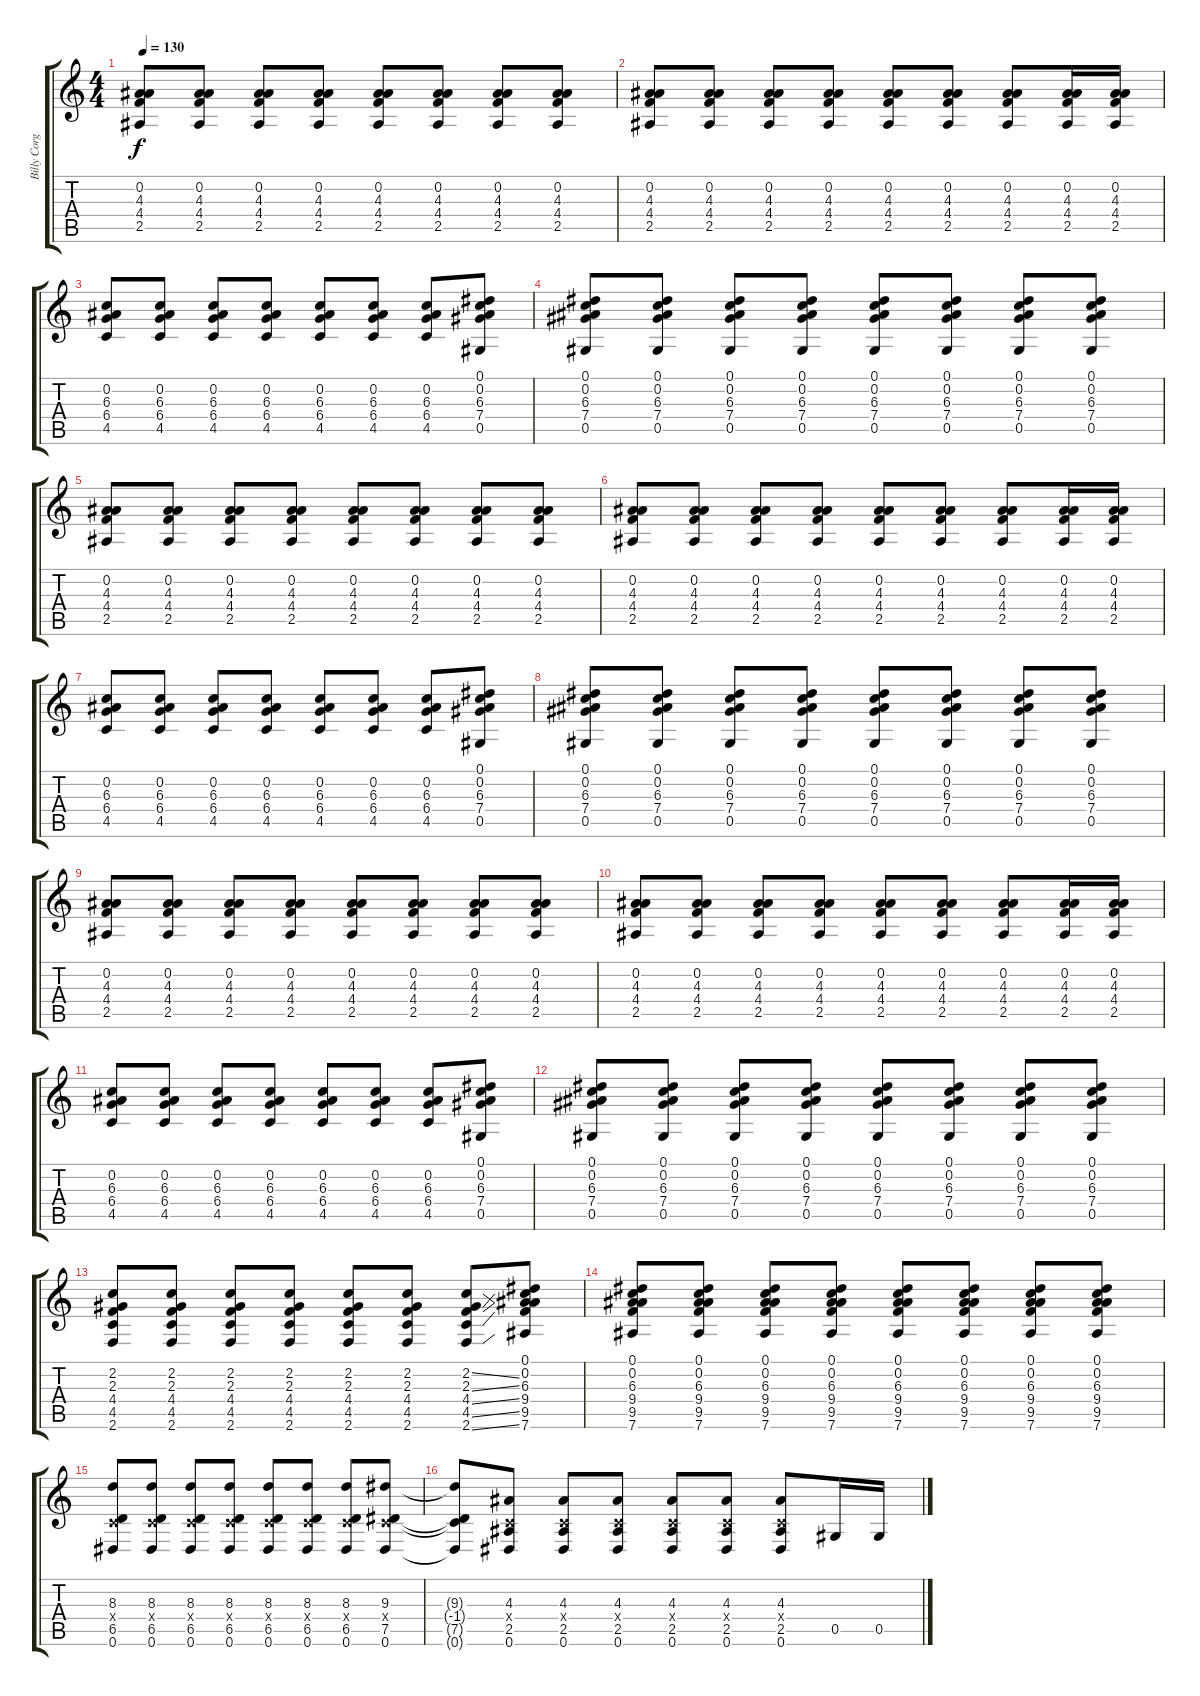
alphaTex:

\track ("Billy Corgan" "Billy Corg") {instrument distortionguitar}
\staff {score tabs}
\tuning (Eb4 Bb3 Gb3 Db3 Ab2 Eb2) {hide}
\ts (4 4)
\tempo 130
\clef g2
\ks c
(0.2 4.3 4.4 2.5).8{dy f} (0.2 4.3 4.4 2.5).8 (0.2 4.3 4.4 2.5).8 (0.2 4.3 4.4 2.5).8 (0.2 4.3 4.4 2.5).8 (0.2 4.3 4.4 2.5).8 (0.2 4.3 4.4 2.5).8 (0.2 4.3 4.4 2.5).8 |
(0.2 4.3 4.4 2.5).8 (0.2 4.3 4.4 2.5).8 (0.2 4.3 4.4 2.5).8 (0.2 4.3 4.4 2.5).8 (0.2 4.3 4.4 2.5).8 (0.2 4.3 4.4 2.5).8 (0.2 4.3 4.4 2.5).8 (0.2 4.3 4.4 2.5).16 (0.2 4.3 4.4 2.5).16 |
(0.2 6.3 6.4 4.5).8 (0.2 6.3 6.4 4.5).8 (0.2 6.3 6.4 4.5).8 (0.2 6.3 6.4 4.5).8 (0.2 6.3 6.4 4.5).8 (0.2 6.3 6.4 4.5).8 (0.2 6.3 6.4 4.5).8 (0.1 0.2 6.3 7.4 0.5).8 |
(0.1 0.2 6.3 7.4 0.5).8 (0.1 0.2 6.3 7.4 0.5).8 (0.1 0.2 6.3 7.4 0.5).8 (0.1 0.2 6.3 7.4 0.5).8 (0.1 0.2 6.3 7.4 0.5).8 (0.1 0.2 6.3 7.4 0.5).8 (0.1 0.2 6.3 7.4 0.5).8 (0.1 0.2 6.3 7.4 0.5).8 |
(0.2 4.3 4.4 2.5).8 (0.2 4.3 4.4 2.5).8 (0.2 4.3 4.4 2.5).8 (0.2 4.3 4.4 2.5).8 (0.2 4.3 4.4 2.5).8 (0.2 4.3 4.4 2.5).8 (0.2 4.3 4.4 2.5).8 (0.2 4.3 4.4 2.5).8 |
(0.2 4.3 4.4 2.5).8 (0.2 4.3 4.4 2.5).8 (0.2 4.3 4.4 2.5).8 (0.2 4.3 4.4 2.5).8 (0.2 4.3 4.4 2.5).8 (0.2 4.3 4.4 2.5).8 (0.2 4.3 4.4 2.5).8 (0.2 4.3 4.4 2.5).16 (0.2 4.3 4.4 2.5).16 |
(0.2 6.3 6.4 4.5).8 (0.2 6.3 6.4 4.5).8 (0.2 6.3 6.4 4.5).8 (0.2 6.3 6.4 4.5).8 (0.2 6.3 6.4 4.5).8 (0.2 6.3 6.4 4.5).8 (0.2 6.3 6.4 4.5).8 (0.1 0.2 6.3 7.4 0.5).8 |
(0.1 0.2 6.3 7.4 0.5).8 (0.1 0.2 6.3 7.4 0.5).8 (0.1 0.2 6.3 7.4 0.5).8 (0.1 0.2 6.3 7.4 0.5).8 (0.1 0.2 6.3 7.4 0.5).8 (0.1 0.2 6.3 7.4 0.5).8 (0.1 0.2 6.3 7.4 0.5).8 (0.1 0.2 6.3 7.4 0.5).8 |
(0.2 4.3 4.4 2.5).8 (0.2 4.3 4.4 2.5).8 (0.2 4.3 4.4 2.5).8 (0.2 4.3 4.4 2.5).8 (0.2 4.3 4.4 2.5).8 (0.2 4.3 4.4 2.5).8 (0.2 4.3 4.4 2.5).8 (0.2 4.3 4.4 2.5).8 |
(0.2 4.3 4.4 2.5).8 (0.2 4.3 4.4 2.5).8 (0.2 4.3 4.4 2.5).8 (0.2 4.3 4.4 2.5).8 (0.2 4.3 4.4 2.5).8 (0.2 4.3 4.4 2.5).8 (0.2 4.3 4.4 2.5).8 (0.2 4.3 4.4 2.5).16 (0.2 4.3 4.4 2.5).16 |
(0.2 6.3 6.4 4.5).8 (0.2 6.3 6.4 4.5).8 (0.2 6.3 6.4 4.5).8 (0.2 6.3 6.4 4.5).8 (0.2 6.3 6.4 4.5).8 (0.2 6.3 6.4 4.5).8 (0.2 6.3 6.4 4.5).8 (0.1 0.2 6.3 7.4 0.5).8 |
(0.1 0.2 6.3 7.4 0.5).8 (0.1 0.2 6.3 7.4 0.5).8 (0.1 0.2 6.3 7.4 0.5).8 (0.1 0.2 6.3 7.4 0.5).8 (0.1 0.2 6.3 7.4 0.5).8 (0.1 0.2 6.3 7.4 0.5).8 (0.1 0.2 6.3 7.4 0.5).8 (0.1 0.2 6.3 7.4 0.5).8 |
(2.2 2.3 4.4 4.5 2.6).8 (2.2 2.3 4.4 4.5 2.6).8 (2.2 2.3 4.4 4.5 2.6).8 (2.2 2.3 4.4 4.5 2.6).8 (2.2 2.3 4.4 4.5 2.6).8 (2.2 2.3 4.4 4.5 2.6).8 (2.2{ss} 2.3{ss} 4.4{ss} 4.5{ss} 2.6{ss}).8 (0.1 0.2 6.3 9.4 9.5 7.6).8 |
(0.1 0.2 6.3 9.4 9.5 7.6).8 (0.1 0.2 6.3 9.4 9.5 7.6).8 (0.1 0.2 6.3 9.4 9.5 7.6).8 (0.1 0.2 6.3 9.4 9.5 7.6).8 (0.1 0.2 6.3 9.4 9.5 7.6).8 (0.1 0.2 6.3 9.4 9.5 7.6).8 (0.1 0.2 6.3 9.4 9.5 7.6).8 (0.1 0.2 6.3 9.4 9.5 7.6).8 |
(8.3 -1.4{x} 6.5 0.6).8 (8.3 -1.4{x} 6.5 0.6).8 (8.3 -1.4{x} 6.5 0.6).8 (8.3 -1.4{x} 6.5 0.6).8 (8.3 -1.4{x} 6.5 0.6).8 (8.3 -1.4{x} 6.5 0.6).8 (8.3 -1.4{x} 6.5 0.6).8 (9.3 -1.4{x} 7.5 0.6).8 |
(9.3{t} -1.4{t} 7.5{t} 0.6{t}).8 (4.3 -1.4{x} 2.5 0.6).8 (4.3 -1.4{x} 2.5 0.6).8 (4.3 -1.4{x} 2.5 0.6).8 (4.3 -1.4{x} 2.5 0.6).8 (4.3 -1.4{x} 2.5 0.6).8 (4.3 -1.4{x} 2.5 0.6).8 0.5.16 0.5.16
